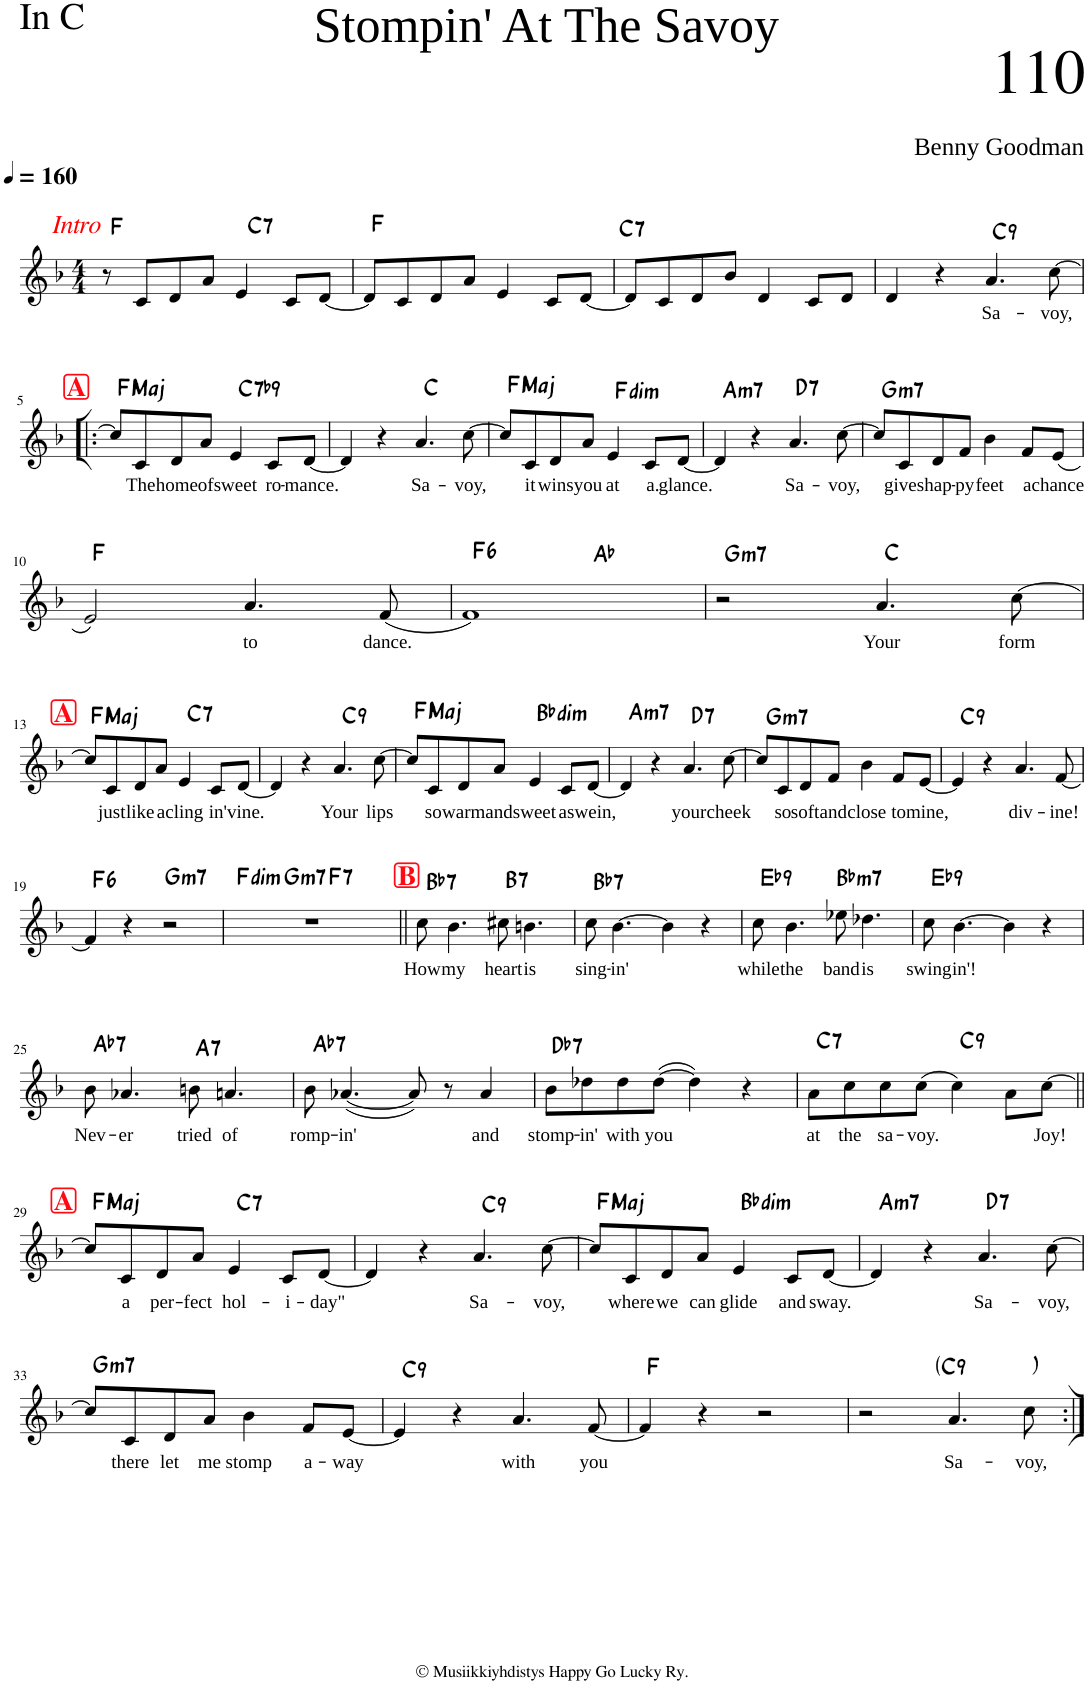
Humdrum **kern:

**kern	**text	**harte
*part1	*part1	*part1
*staff1	*staff1	*
*I"Piano	*	*
*I'Pno	*	*
*clefG2	*	*
*k[b-]	*	*
*M4/4	*	*
*MM160	*	*
=1	=1	=1
!LO:TX:a:i:color=#FF0000:t=Intro	!	!
8r	.	F:maj
8c/L	.	.
8d/	.	.
8a/J	.	.
!	!	!LO:H:kt=7
4e/	.	C:7
8c/L	.	.
[8d/J	.	.
=2	=2	=2
8d/L]	.	F:maj
8c/	.	.
8d/	.	.
8a/J	.	.
4e/	.	.
8c/L	.	.
!	!	!LO:H:kt=7
[8d/J	.	C:7
=3	=3	=3
8d/L]	.	.
8c/	.	.
8d/	.	.
8b-/J	.	.
4d/	.	.
8c/L	.	.
8d/J	.	.
=4	=4	=4
4d/	.	.
4r	.	.
!	!LO:LY:b	!LO:H:kt=9
4.a/	Sa-	C:9
!	!LO:LY:b	!
[8cc\	-voy,	.
!!LO:LB:g=z
!!LO:REH:place=s1:a:B:cj:color=#FF0913:fs=16:t=A
=5!|:	=5!|:	=5!|:
!	!	!LO:H:kt=Maj
8cc/L]	.	F:maj
!	!LO:LY:b	!
8c/	The	.
!	!LO:LY:b	!
8d/	home	.
!	!LO:LY:b	!
8a/J	of	.
!	!LO:LY:b	!LO:H:kt=7
4e/	sweet	C:7(b9)
!	!LO:LY:b	!
8c/L	ro-	.
!	!LO:LY:b	!
[8d/J	-mance.	.
=6	=6	=6
4d/]	.	.
4r	.	.
!	!LO:LY:b	!
4.a/	Sa-	C:maj
!	!LO:LY:b	!
[8cc\	-voy,	.
=7	=7	=7
!	!	!LO:H:kt=Maj
8cc/L]	.	F:maj
!	!LO:LY:b	!
8c/	it	.
!	!LO:LY:b	!
8d/	wins	.
!	!LO:LY:b	!
8a/J	you	.
!	!LO:LY:b	!LO:H:kt=dim
4e/	at	F:dim
!	!LO:LY:b	!
8c/L	a.	.
!	!LO:LY:b	!
[8d/J	glance.	.
=8	=8	=8
!	!	!LO:H:kt=m7
4d/]	.	A:min7
4r	.	.
!	!LO:LY:b	!LO:H:kt=7
4.a/	Sa-	D:7
!	!LO:LY:b	!
[8cc\	-voy,	.
=9	=9	=9
!	!	!LO:H:kt=m7
8cc/L]	.	G:min7
!	!LO:LY:b	!
8c/	gives	.
!	!LO:LY:b	!
8d/	hap-	.
!	!LO:LY:b	!
8f/J	-py	.
!	!LO:LY:b	!
4b-\	feet	.
!	!LO:LY:b	!
8f/L	a	.
!	!LO:LY:b	!
(8e/J	chance	.
!!LO:LB:g=z
=10	=10	=10
2e/)	.	F:maj
!	!LO:LY:b	!
4.a/	to	.
!	!LO:LY:b	!
(8f/	dance.	.
=11	=11	=11
!	!	!LO:H:kt=6
*^	*	*
1f)	2ryy	.	F:maj6
.	2ryy	.	Ab:maj
=12	=12	=12	=12
!	!	!	!LO:H:kt=m7
*v	*v	*	*
2r	.	G:min7
!	!LO:LY:b	!
4.a/	Your	C:maj
!	!LO:LY:b	!
[8cc\	form	.
!!LO:LB:g=z
!!LO:REH:place=s1:a:B:cj:color=#FF0913:fs=16:t=A
=13	=13	=13
!	!	!LO:H:kt=Maj
8cc/L]	.	F:maj
!	!LO:LY:b	!
8c/	just	.
!	!LO:LY:b	!
8d/	like	.
!	!LO:LY:b	!
8a/J	a	.
!	!LO:LY:b	!LO:H:kt=7
4e/	cling	C:7
!	!LO:LY:b	!
8c/L	in'	.
!	!LO:LY:b	!
[8d/J	vine.	.
=14	=14	=14
4d/]	.	.
4r	.	.
!	!LO:LY:b	!LO:H:kt=9
4.a/	Your	C:9
!	!LO:LY:b	!
[8cc\	lips	.
=15	=15	=15
!	!	!LO:H:kt=Maj
8cc/L]	.	F:maj
!	!LO:LY:b	!
8c/	so	.
!	!LO:LY:b	!
8d/	warm	.
!	!LO:LY:b	!
8a/J	and	.
!	!LO:LY:b	!LO:H:kt=dim
4e/	sweet	Bb:dim
!	!LO:LY:b	!
8c/L	as	.
!	!LO:LY:b	!
[8d/J	wein,	.
=16	=16	=16
!	!	!LO:H:kt=m7
4d/]	.	A:min7
4r	.	.
!	!LO:LY:b	!LO:H:kt=7
4.a/	your	D:7
!	!LO:LY:b	!
[8cc\	cheek	.
=17	=17	=17
!	!	!LO:H:kt=m7
8cc/L]	.	G:min7
!	!LO:LY:b	!
8c/	so	.
!	!LO:LY:b	!
8d/	soft	.
!	!LO:LY:b	!
8f/J	and	.
!	!LO:LY:b	!
4b-\	close	.
!	!LO:LY:b	!
8f/L	to	.
!	!LO:LY:b	!
[8e/J	mine,	.
=18	=18	=18
!	!	!LO:H:kt=9
4e/]	.	C:9
4r	.	.
!	!LO:LY:b	!
4.a/	div-	.
!	!LO:LY:b	!
[8f/	-ine!	.
!!LO:LB:g=z
=19	=19	=19
!	!	!LO:H:kt=6
4f/]	.	F:maj6
4r	.	.
!	!	!LO:H:kt=m7
2r	.	G:min7
=20	=20	=20
!	!	!LO:H:kt=dim
*^	*	*
*	*^	*	*
1r	2ryy	2.ryy	.	F:dim
!	!	!	!	!LO:H:kt=m7
.	2ryy	.	.	G:min7
!	!	!	!	!LO:H:kt=7
.	.	4ryy	.	F:7
!!LO:REH:place=s1:a:B:cj:color=#FF0913:fs=16:t=B	!!	!!
=21||	=21||	=21||	=21||	=21||
!	!	!	!LO:LY:b	!LO:H:kt=7
*v	*v	*v	*	*
8cc\	How	Bb:7
!	!LO:LY:b	!
4.b-\	my	.
!	!LO:LY:b	!LO:H:kt=7
8cc#X\	heart	B:7
!	!LO:LY:b	!
4.bn\	is	.
=22	=22	=22
!	!LO:LY:b	!LO:H:kt=7
8cc\	sing-	Bb:7
!	!LO:LY:b	!
[4.b-\	-in'	.
4b-\]	.	.
4r	.	.
=23	=23	=23
!	!LO:LY:b	!LO:H:kt=9
8cc\	while	Eb:9
!	!LO:LY:b	!
4.b-\	the	.
!	!LO:LY:b	!LO:H:kt=m7
8ee-X\	band	Bb:min7
!	!LO:LY:b	!
4.dd-X\	is	.
=24	=24	=24
!	!LO:LY:b	!LO:H:kt=9
8cc\	swing	Eb:9
!	!LO:LY:b	!
[4.b-\	in'!	.
4b-\]	.	.
4r	.	.
!!LO:LB:g=z
=25	=25	=25
!	!LO:LY:b	!LO:H:kt=7
8b-\	Nev-	Ab:7
!	!LO:LY:b	!
4.a-X/	-er	.
!	!LO:LY:b	!LO:H:kt=7
8bn\	tried	A:7
!	!LO:LY:b	!
4.an/	of	.
=26	=26	=26
!	!LO:LY:b	!LO:H:kt=7
8b-\	romp-	Ab:7
!	!LO:LY:b	!
([4.a-X/	-in'	.
8a-/])	.	.
8r	.	.
!	!LO:LY:b	!
4a-/	and	.
=27	=27	=27
!	!LO:LY:b	!LO:H:kt=7
8b-\L	stomp-	Db:7
!	!LO:LY:b	!
8dd-X\	-in'	.
!	!LO:LY:b	!
8dd-\	with	.
!	!LO:LY:b	!
([8dd-\J	you	.
4dd-\])	.	.
4r	.	.
=28	=28	=28
!	!LO:LY:b	!LO:H:kt=7
8a\L	at	C:7
!	!LO:LY:b	!
8cc\	the	.
!	!LO:LY:b	!
8cc\	sa-	.
!	!LO:LY:b	!
(8cc\J	-voy.	.
!	!	!LO:H:kt=9
4cc\)	.	C:9
8a\L	.	.
!	!LO:LY:b	!
[8cc\J	Joy!	.
!!LO:LB:g=z
!!LO:REH:place=s1:a:B:cj:color=#FF0913:fs=16:t=A
=29||	=29||	=29||
!	!	!LO:H:kt=Maj
8cc/L]	.	F:maj
!	!LO:LY:b	!
8c/	a	.
!	!LO:LY:b	!
8d/	per-	.
!	!LO:LY:b	!
8a/J	-fect	.
!	!LO:LY:b	!LO:H:kt=7
4e/	hol-	C:7
!	!LO:LY:b	!
8c/L	-i-	.
!	!LO:LY:b	!
[8d/J	-day"	.
=30	=30	=30
4d/]	.	.
4r	.	.
!	!LO:LY:b	!LO:H:kt=9
4.a/	Sa-	C:9
!	!LO:LY:b	!
[8cc\	-voy,	.
=31	=31	=31
!	!	!LO:H:kt=Maj
8cc/L]	.	F:maj
!	!LO:LY:b	!
8c/	where	.
!	!LO:LY:b	!
8d/	we	.
!	!LO:LY:b	!
8a/J	can	.
!	!LO:LY:b	!LO:H:kt=dim
4e/	glide	Bb:dim
!	!LO:LY:b	!
8c/L	and	.
!	!LO:LY:b	!
[8d/J	sway.	.
=32	=32	=32
!	!	!LO:H:kt=m7
4d/]	.	A:min7
4r	.	.
!	!LO:LY:b	!LO:H:kt=7
4.a/	Sa-	D:7
!	!LO:LY:b	!
[8cc\	-voy,	.
!!LO:LB:g=z
=33	=33	=33
!	!	!LO:H:kt=m7
8cc/L]	.	G:min7
!	!LO:LY:b	!
8c/	there	.
!	!LO:LY:b	!
8d/	let	.
!	!LO:LY:b	!
8a/J	me	.
!	!LO:LY:b	!
4b-\	stomp	.
!	!LO:LY:b	!
8f/L	a-	.
!	!LO:LY:b	!
[8e/J	-way	.
=34	=34	=34
!	!	!LO:H:kt=9
4e/]	.	C:9
4r	.	.
!	!LO:LY:b	!
4.a/	with	.
!	!LO:LY:b	!
[8f/	you	.
=35	=35	=35
4f/]	.	F:maj
4r	.	.
2r	.	.
=36	=36	=36
2r	.	.
!	!LO:LY:b	!LO:H:kt=9
4.a/	Sa-	C:9
!	!LO:LY:b	!LO:H:kt=N.C.
8cc\	-voy,	N
=:|!	=:|!	=:|!
*-	*-	*-
